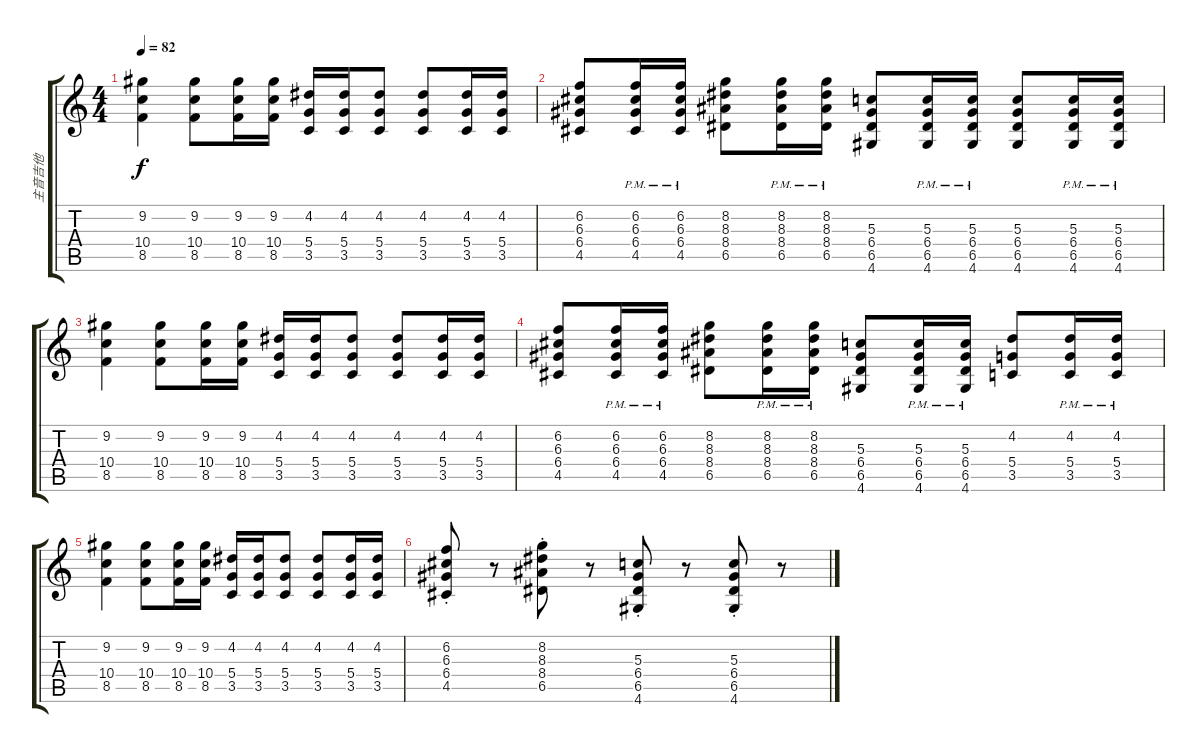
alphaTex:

\track ("主音吉他" "主音吉他") {instrument distortionguitar}
\staff {score tabs}
\tuning (E4 B3 G3 D3 A2 E2) {hide}
\ts (4 4)
\tempo 82
\clef g2
\ks c
(9.2 10.4 8.5).4{dy f} (9.2 10.4 8.5).8 (9.2 10.4 8.5).16 (9.2 10.4 8.5).16 (4.2 5.4 3.5).16 (4.2 5.4 3.5).16 (4.2 5.4 3.5).8 (4.2 5.4 3.5).8 (4.2 5.4 3.5).16 (4.2 5.4 3.5).16 |
(6.2 6.3 6.4 4.5).8 (6.2{pm} 6.3{pm} 6.4{pm} 4.5{pm}).16 (6.2{pm} 6.3{pm} 6.4{pm} 4.5{pm}).16 (8.2 8.3 8.4 6.5).8 (8.2{pm} 8.3{pm} 8.4{pm} 6.5{pm}).16 (8.2{pm} 8.3{pm} 8.4{pm} 6.5{pm}).16 (5.3 6.4 6.5 4.6).8 (5.3{pm} 6.4{pm} 6.5{pm} 4.6{pm}).16 (5.3{pm} 6.4{pm} 6.5{pm} 4.6{pm}).16 (5.3 6.4 6.5 4.6).8 (5.3{pm} 6.4{pm} 6.5{pm} 4.6{pm}).16 (5.3{pm} 6.4{pm} 6.5{pm} 4.6{pm}).16 |
(9.2 10.4 8.5).4 (9.2 10.4 8.5).8 (9.2 10.4 8.5).16 (9.2 10.4 8.5).16 (4.2 5.4 3.5).16 (4.2 5.4 3.5).16 (4.2 5.4 3.5).8 (4.2 5.4 3.5).8 (4.2 5.4 3.5).16 (4.2 5.4 3.5).16 |
(6.2 6.3 6.4 4.5).8 (6.2{pm} 6.3{pm} 6.4{pm} 4.5{pm}).16 (6.2{pm} 6.3{pm} 6.4{pm} 4.5{pm}).16 (8.2 8.3 8.4 6.5).8 (8.2{pm} 8.3{pm} 8.4{pm} 6.5{pm}).16 (8.2{pm} 8.3{pm} 8.4{pm} 6.5{pm}).16 (5.3 6.4 6.5 4.6).8 (5.3{pm} 6.4{pm} 6.5{pm} 4.6{pm}).16 (5.3{pm} 6.4{pm} 6.5{pm} 4.6{pm}).16 (4.2 5.4 3.5).8 (4.2{pm} 5.4{pm} 3.5{pm}).16 (4.2{pm} 5.4{pm} 3.5{pm}).16 |
(9.2 10.4 8.5).4 (9.2 10.4 8.5).8 (9.2 10.4 8.5).16 (9.2 10.4 8.5).16 (4.2 5.4 3.5).16 (4.2 5.4 3.5).16 (4.2 5.4 3.5).8 (4.2 5.4 3.5).8 (4.2 5.4 3.5).16 (4.2 5.4 3.5).16 |
(6.2{st} 6.3{st} 6.4{st} 4.5{st}).8 r.8 (8.2{st} 8.3{st} 8.4{st} 6.5{st}).8 r.8 (5.3{st} 6.4{st} 6.5{st} 4.6{st}).8 r.8 (5.3{st} 6.4{st} 6.5{st} 4.6{st}).8 r.8
